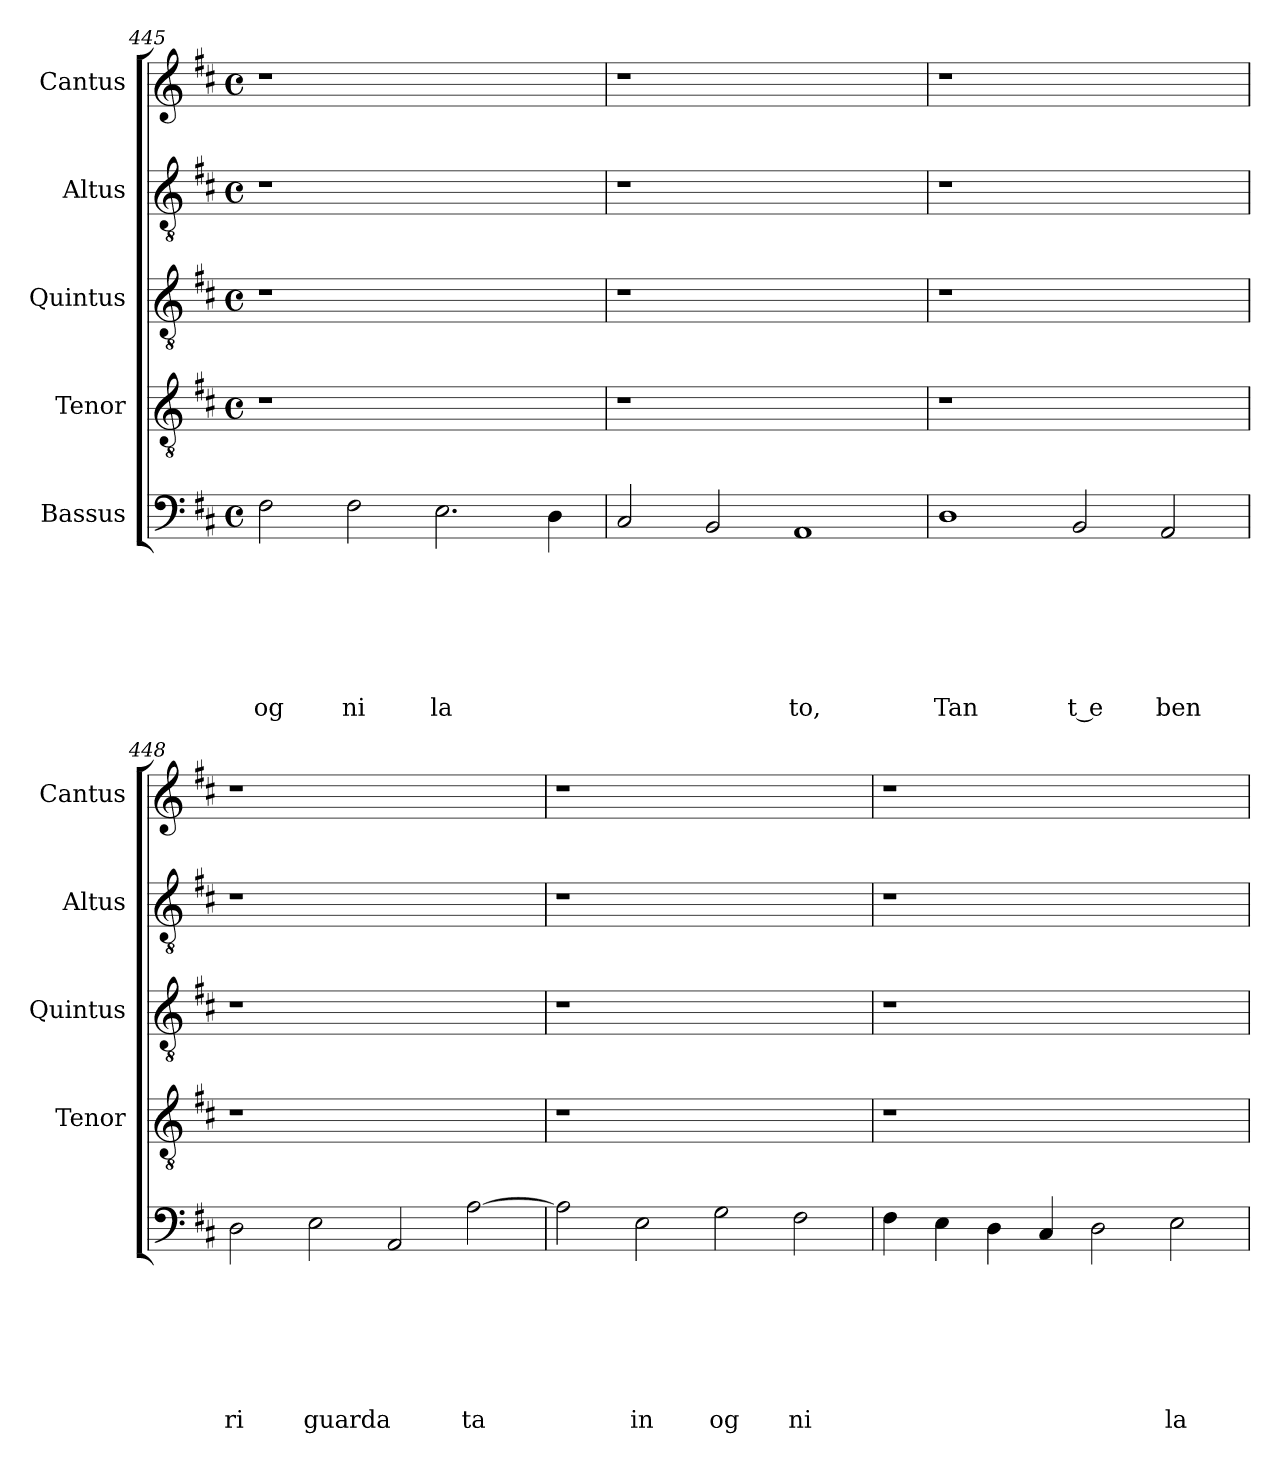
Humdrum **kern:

**kern	**text	**text	**text	**text	**text	**text	**text	**kern	**kern	**kern	**kern
*part5	*part5	*part5	*part5	*part5	*part5	*part5	*part5	*part4	*part3	*part2	*part1
*staff5	*staff5	*staff5	*staff5	*staff5	*staff5	*staff5	*staff5	*staff4	*staff3	*staff2	*staff1
*I"Bassus	*	*	*	*	*	*	*	*I"Tenor	*I"Quintus	*I"Altus	*I"Cantus
*	*	*	*	*	*	*	*	*I'Tenor	*I'Quintus	*I'Altus	*I'Cantus
*clefF4	*	*	*	*	*	*	*	*clefGv2	*clefGv2	*clefGv2	*clefG2
*k[f#c#]	*	*	*	*	*	*	*	*k[f#c#]	*k[f#c#]	*k[f#c#]	*k[f#c#]
*D:	*	*	*	*	*	*	*	*D:	*D:	*D:	*D:
*M4/4	*	*	*	*	*	*	*	*M4/4	*M4/4	*M4/4	*M4/4
*met(c)	*	*	*	*	*	*	*	*met(c)	*met(c)	*met(c)	*met(c)
=445	=445	=445	=445	=445	=445	=445	=445	=445	=445	=445	=445
!	!	!	!	!	!	!	!LO:LY:b	!	!	!	!
2F#\	.	.	.	.	.	.	og	1r	1r	1r	1r
!	!	!	!	!	!	!	!LO:LY:b	!	!	!	!
2F#\	.	.	.	.	.	.	ni	.	.	.	.
!	!	!	!	!	!	!	!LO:LY:b	!	!	!	!
2.E\	.	.	.	.	.	.	la	1ryy	1ryy	1ryy	1ryy
4D\	.	.	.	.	.	.	.	.	.	.	.
=446	=446	=446	=446	=446	=446	=446	=446	=446	=446	=446	=446
2C#/	.	.	.	.	.	.	.	1r	1r	1r	1r
2BB/	.	.	.	.	.	.	.	.	.	.	.
!	!	!	!	!	!	!	!LO:LY:b	!	!	!	!
1AA	.	.	.	.	.	.	to,	1ryy	1ryy	1ryy	1ryy
=447	=447	=447	=447	=447	=447	=447	=447	=447	=447	=447	=447
!	!	!	!	!	!	!	!LO:LY:b	!	!	!	!
1D	.	.	.	.	.	.	Tan	1r	1r	1r	1r
!	!	!	!	!	!	!	!LO:LY:b:rj	!	!	!	!
2BB/	.	.	.	.	.	.	t e	1ryy	1ryy	1ryy	1ryy
!	!	!	!	!	!	!	!LO:LY:b	!	!	!	!
2AA/	.	.	.	.	.	.	ben	.	.	.	.
=448	=448	=448	=448	=448	=448	=448	=448	=448	=448	=448	=448
!	!	!	!	!	!	!	!LO:LY:b	!	!	!	!
2D\	.	.	.	.	.	.	ri	1r	1r	1r	1r
!	!	!	!	!	!	!	!LO:LY:b	!	!	!	!
2E\	.	.	.	.	.	.	guarda	.	.	.	.
2AA/	.	.	.	.	.	.	.	1ryy	1ryy	1ryy	1ryy
!	!	!	!	!	!	!	!LO:LY:b	!	!	!	!
[>2A\	.	.	.	.	.	.	ta	.	.	.	.
=449	=449	=449	=449	=449	=449	=449	=449	=449	=449	=449	=449
2A\]	.	.	.	.	.	.	.	1r	1r	1r	1r
!	!	!	!	!	!	!	!LO:LY:b	!	!	!	!
2E\	.	.	.	.	.	.	in	.	.	.	.
!	!	!	!	!	!	!	!LO:LY:b	!	!	!	!
2G\	.	.	.	.	.	.	og	1ryy	1ryy	1ryy	1ryy
!	!	!	!	!	!	!	!LO:LY:b	!	!	!	!
2F#\	.	.	.	.	.	.	ni	.	.	.	.
!!LO:LB:g=z
=450	=450	=450	=450	=450	=450	=450	=450	=450	=450	=450	=450
4F#\	.	.	.	.	.	.	.	1r	1r	1r	1r
4E\	.	.	.	.	.	.	.	.	.	.	.
4D\	.	.	.	.	.	.	.	.	.	.	.
4C#/	.	.	.	.	.	.	.	.	.	.	.
2D\	.	.	.	.	.	.	.	1ryy	1ryy	1ryy	1ryy
!	!	!	!	!	!	!	!LO:LY:b	!	!	!	!
2E\	.	.	.	.	.	.	la	.	.	.	.
=	=	=	=	=	=	=	=	=	=	=	=
*-	*-	*-	*-	*-	*-	*-	*-	*-	*-	*-	*-
